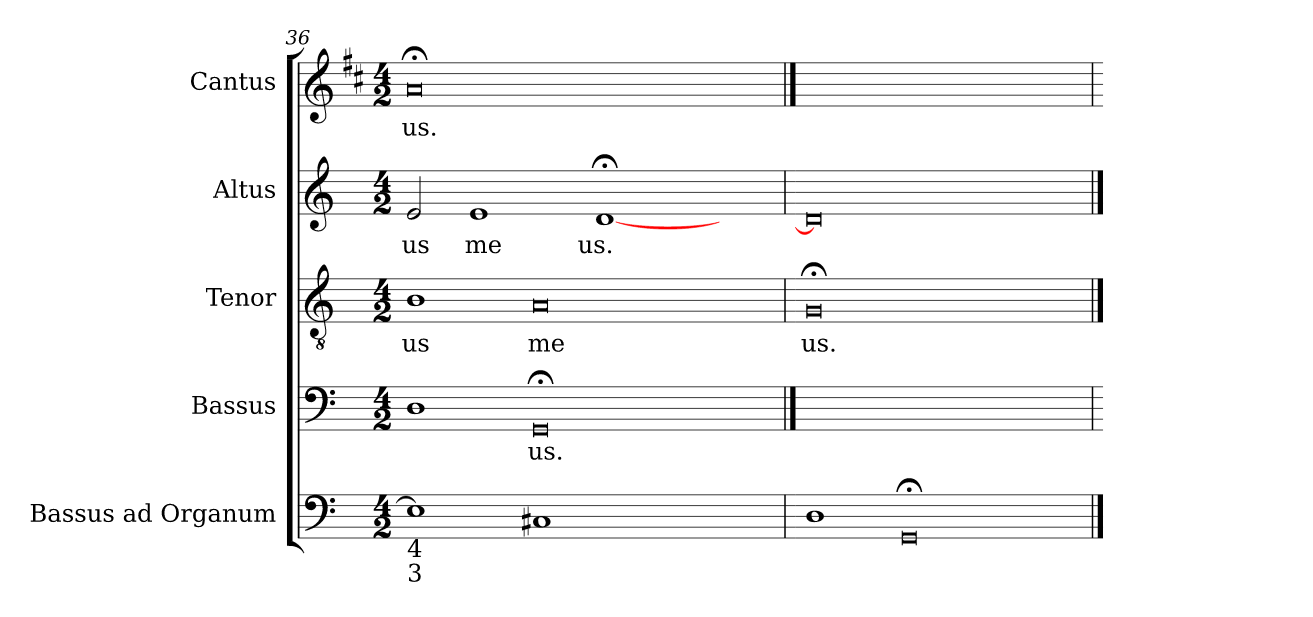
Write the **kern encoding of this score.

**kern	**kern	**text	**kern	**text	**kern	**text	**kern	**text
*part5	*part4	*part4	*part3	*part3	*part2	*part2	*part1	*part1
*staff5	*staff4	*staff4	*staff3	*staff3	*staff2	*staff2	*staff1	*staff1
*I"Bassus ad Organum	*I"Bassus	*	*I"Tenor	*	*I"Altus	*	*I"Cantus	*
*I'Bsn	*	*	*	*	*	*	*	*
*clefF4	*clefF4	*	*clefGv2	*	*clefG2	*	*clefG2	*
*	*	*	*	*	*	*	*ITrd1c2	*
*k[]	*k[]	*	*k[]	*	*k[]	*	*k[]	*
*C:	*C:	*	*C:	*	*C:	*	*C:	*
*M4/2	*M4/2	*	*M4/2	*	*M4/2	*	*M4/2	*
=36	=36	=36	=36	=36	=36	=36	=36	=36
!LO:TX:b:t=4	!	!	!	!	!	!	!	!
!LO:TX:b:t=3	!	!	!	!	!	!	!	!
!	!	!	!	!LO:LY:b	!	!LO:LY:b	!	!LO:LY:b
1E]	1D	.	1B	us	2e	us	0g;<	us.
!	!	!	!	!	!	!LO:LY:b	!	!
.	.	.	.	.	1e	me	.	.
!	!	!LO:LY:b	!	!LO:LY:b	!	!	!	!
1C#X	0GG;<	us.	0A	me	.	.	.	.
!	!	!	!	!	!	!LO:LY:b	!	!
.	.	.	.	.	[1d;<	us.	.	.
1ryy	.	.	.	.	.	.	1ryy	.
.	.	.	.	.	2ryy	.	.	.
=	==	==	=	==	=	==	==	==
!	!	!	!	!LO:LY:b	!	!	!	!
1D	0ryy	.	0G;<	us.	0d]	.	0ryy	.
0GG;<	.	.	.	.	.	.	.	.
.	1ryy	.	1ryy	.	1ryy	.	1ryy	.
==	=	=	==	=	==	=	=	=
*-	*-	*-	*-	*-	*-	*-	*-	*-
